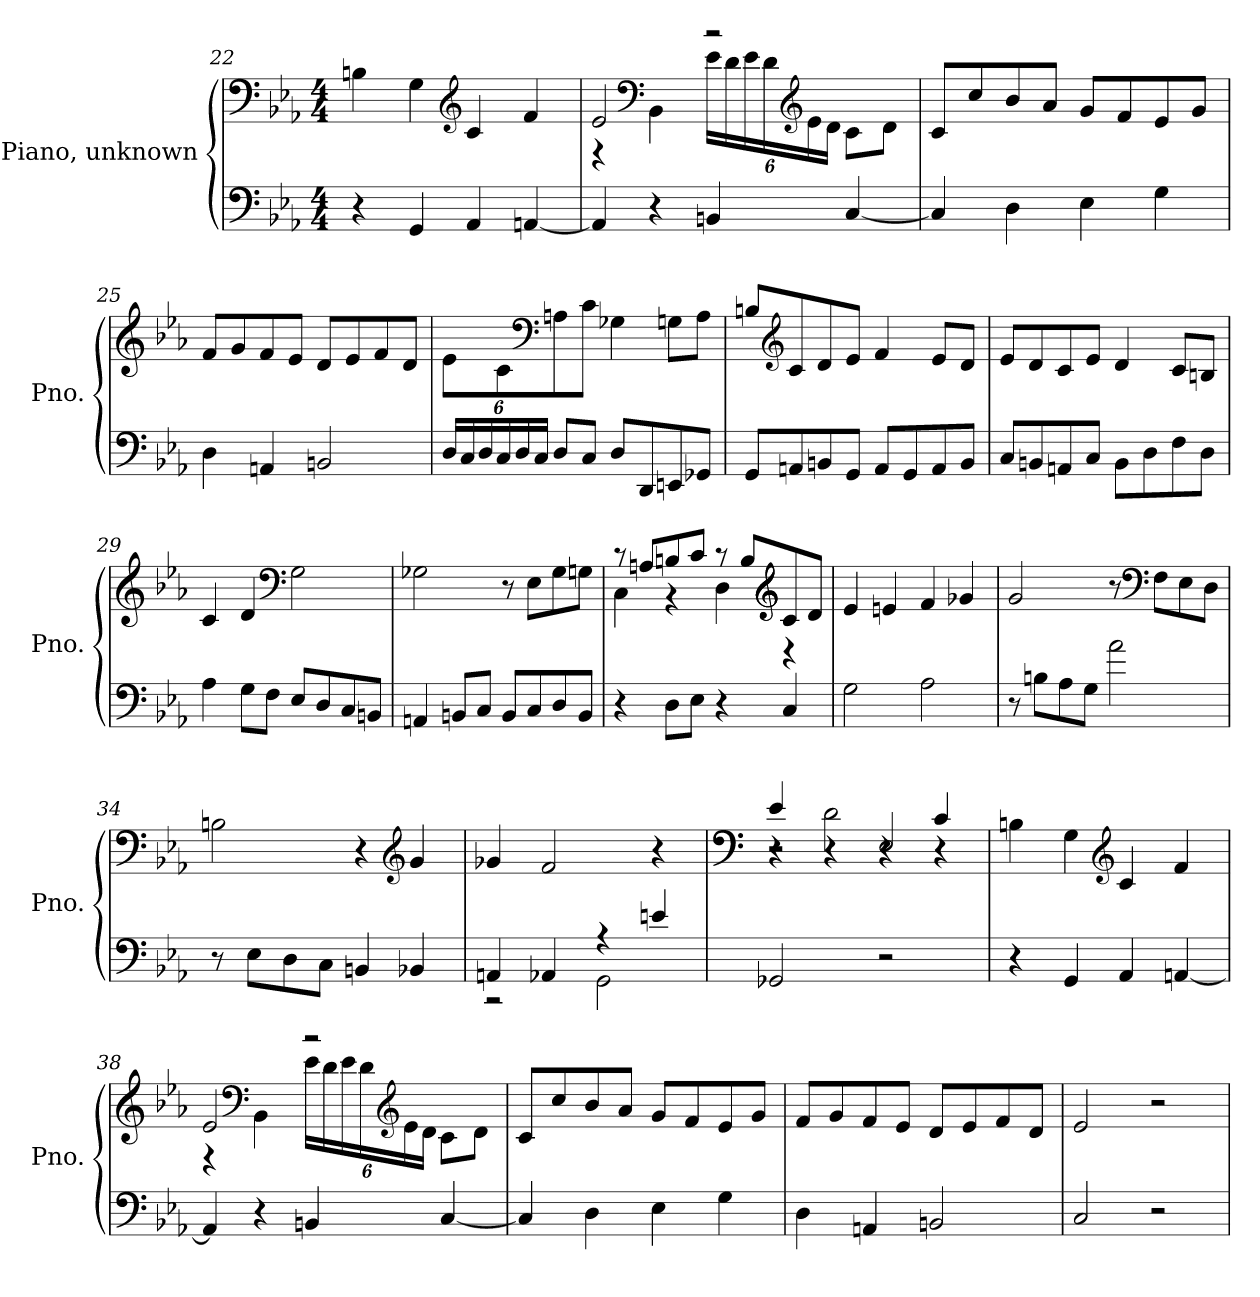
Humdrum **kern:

**kern	**kern
*part1	*part1
*staff2	*staff1
*I"Piano, unknown	*
*I'Pno.	*
*clefF4	*clefF4
*k[b-e-a-]	*k[b-e-a-]
*M4/4	*M4/4
=22	=22
4r	4Bn\
4GG/	4G\
*	*clefG2
4AA-/	4c/
[4AAn/	4f/
!!LO:LB:g=z
=23	=23
*	*^
4AA/]	2e-/	4r
*	*clefF4	*
4r	.	4BB-\
*	*	*Xbrackettup
4BBn/	2r	24e-\LL
.	.	24d\
.	.	24e-\
.	.	24d\
*	*clefG2	*
.	.	24e-\
.	.	24d\JJ
[4C/	.	8c\L
.	.	8d\J
*	*v	*v
=24	=24
4C/]	8c/L
.	8cc/
4D\	8b-/
.	8a-/J
4E-\	8g/L
.	8f/
4G\	8e-/
.	8g/J
=25	=25
4D\	8f/L
.	8g/
4AAn/	8f/
.	8e-/J
2BBn/	8d/L
.	8e-/
.	8f/
.	8d/J
!!LO:PB:g=z
=26	=26
*Xbrackettup	*
24D/LL	8e-\L
24C/	.
24D/	.
24C/	8c\
24D/	.
24C/JJ	.
*	*clefF4
8D/L	8An\
8C/J	8c\J
8D/L	4G-X\
8DD/	.
8EEn/	8Gn\L
8GG-X/J	8A\J
=27	=27
8GG/L	8Bn/L
*	*clefG2
8AAn/	8c/
8BBn/	8d/
8GG/J	8e-/J
8AA/L	4f/
8GG/	.
8AA/	8e-/L
8BB/J	8d/J
=28	=28
8C/L	8e-/L
8BBn/	8d/
8AAn/	8c/
8C/J	8e-/J
8BB\L	4d/
8D\	.
8F\	8c/L
8D\J	8Bn/J
!!LO:LB:g=z
=29	=29
4A-\	4c/
8G\L	4d/
8F\J	.
*	*clefF4
8E-/L	2G\
8D/	.
8C/	.
8BBn/J	.
=30	=30
4AAn/	2G-X\
8BBn/L	.
8C/J	.
8BB/L	8r
8C/	8E-\L
8D/	8G-\
8BB/J	8Gn\J
=31	=31
*	*^
4r	8r	4C\
.	8An/L	.
8D\L	8Bn/	4r
8E-\J	8c/J	.
4r	8r	4D\
.	8B/L	.
*	*clefG2	*
4C/	8c/	4r
.	8d/J	.
*	*v	*v
=32	=32
2G\	4e-/
.	4en/
2A-\	4f/
.	4g-X/
!!LO:LB:g=z
=33	=33
8r	2g/
8Bn\L	.
8A-\	.
8G\J	.
2a-\	8r
*	*clefF4
.	8F\L
.	8E-\
.	8D\J
=34	=34
8r	2Bn\
8E-\L	.
8D\	.
8C\J	.
4BBn/	4r
*	*clefG2
4BB-X/	4g/
=35	=35
*^	*
4AAn/	2r	4g-X/
4AA-X/	.	2f/
4r	2GG\	.
4en/	.	4r
*v	*v	*
=36	=36
*	*clefF4
*	*^
*	*	*^
2GG-X/	4e-/	4r	2r
.	4r	2d\	.
2r	4r	.	2E-/
.	4c/	4r	.
*	*v	*v	*v
=37	=37
4r	4Bn\
4GG/	4G\
*	*clefG2
4AA-/	4c/
[4AAn/	4f/
!!LO:LB:g=z
=38	=38
*	*^
4AA/]	2e-/	4r
*	*clefF4	*
4r	.	4BB-\
4BBn/	2r	24e-\LL
.	.	24d\
.	.	24e-\
.	.	24d\
*	*clefG2	*
.	.	24e-\
.	.	24d\JJ
[4C/	.	8c\L
.	.	8d\J
*	*v	*v
=39	=39
4C/]	8c/L
.	8cc/
4D\	8b-/
.	8a-/J
4E-\	8g/L
.	8f/
4G\	8e-/
.	8g/J
=40	=40
4D\	8f/L
.	8g/
4AAn/	8f/
.	8e-/J
2BBn/	8d/L
.	8e-/
.	8f/
.	8d/J
=41	=41
2C/	2e-/
2r	2r
=	=
*-	*-
